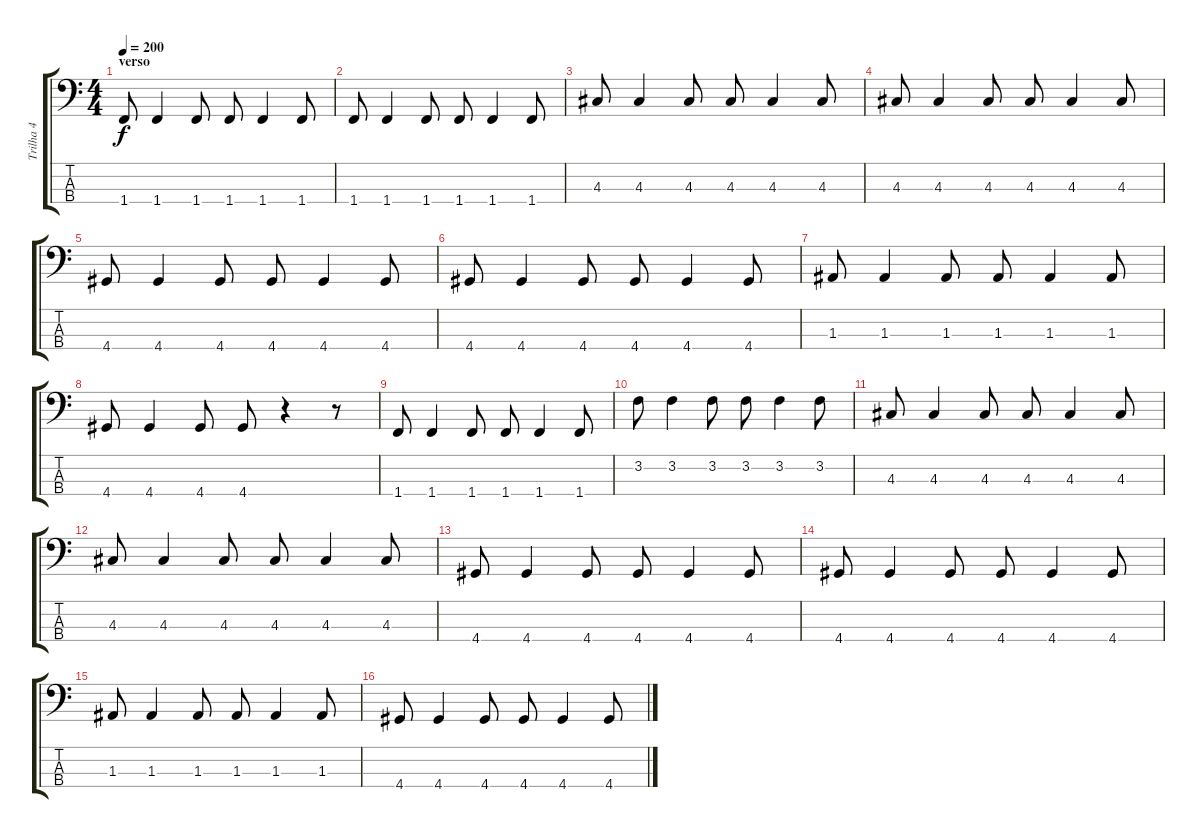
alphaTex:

\track ("Trilha 4" "Trilha 4") {instrument electricbasspick}
\staff {score tabs}
\tuning (G2 D2 A1 E1) {hide}
\ts (4 4)
\section ("" "verso")
\tempo 200
\clef f4
\ks c
1.4.8{dy f} 1.4.4 1.4.8 1.4.8 1.4.4 1.4.8 |
1.4.8 1.4.4 1.4.8 1.4.8 1.4.4 1.4.8 |
4.3.8 4.3.4 4.3.8 4.3.8 4.3.4 4.3.8 |
4.3.8 4.3.4 4.3.8 4.3.8 4.3.4 4.3.8 |
4.4.8 4.4.4 4.4.8 4.4.8 4.4.4 4.4.8 |
4.4.8 4.4.4 4.4.8 4.4.8 4.4.4 4.4.8 |
1.3.8 1.3.4 1.3.8 1.3.8 1.3.4 1.3.8 |
4.4.8 4.4.4 4.4.8 4.4.8 r.4 r.8 |
1.4.8 1.4.4 1.4.8 1.4.8 1.4.4 1.4.8 |
3.2.8 3.2.4 3.2.8 3.2.8 3.2.4 3.2.8 |
4.3.8 4.3.4 4.3.8 4.3.8 4.3.4 4.3.8 |
4.3.8 4.3.4 4.3.8 4.3.8 4.3.4 4.3.8 |
4.4.8 4.4.4 4.4.8 4.4.8 4.4.4 4.4.8 |
4.4.8 4.4.4 4.4.8 4.4.8 4.4.4 4.4.8 |
1.3.8 1.3.4 1.3.8 1.3.8 1.3.4 1.3.8 |
4.4.8 4.4.4 4.4.8 4.4.8 4.4.4 4.4.8
